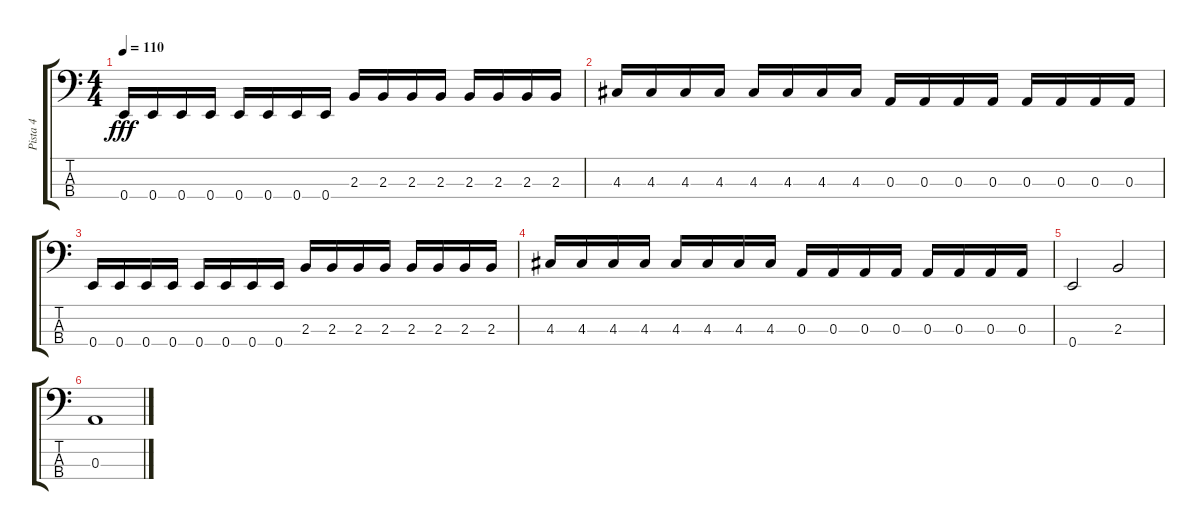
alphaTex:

\track ("Pista 4" "Pista 4") {instrument electricbasspick}
\staff {score tabs}
\tuning (G2 D2 A1 E1) {hide}
\ts (4 4)
\tempo 110
\clef f4
\ks c
0.4.16{dy fff} 0.4.16 0.4.16 0.4.16 0.4.16 0.4.16 0.4.16 0.4.16 2.3.16 2.3.16 2.3.16 2.3.16 2.3.16 2.3.16 2.3.16 2.3.16 |
4.3.16 4.3.16 4.3.16 4.3.16 4.3.16 4.3.16 4.3.16 4.3.16 0.3.16 0.3.16 0.3.16 0.3.16 0.3.16 0.3.16 0.3.16 0.3.16 |
0.4.16 0.4.16 0.4.16 0.4.16 0.4.16 0.4.16 0.4.16 0.4.16 2.3.16 2.3.16 2.3.16 2.3.16 2.3.16 2.3.16 2.3.16 2.3.16 |
4.3.16 4.3.16 4.3.16 4.3.16 4.3.16 4.3.16 4.3.16 4.3.16 0.3.16 0.3.16 0.3.16 0.3.16 0.3.16 0.3.16 0.3.16 0.3.16 |
0.4.2 2.3.2 |
0.3.1
